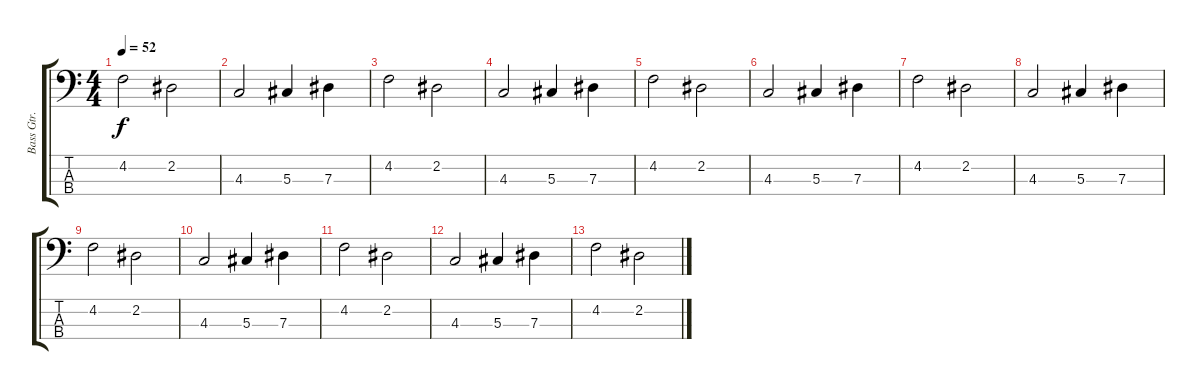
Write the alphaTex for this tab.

\track ("Bass Gtr." "Bass Gtr.") {instrument electricbassfinger}
\staff {score tabs}
\tuning (Gb2 Db2 Ab1 Eb1) {hide}
\ts (4 4)
\tempo 52
\clef f4
\ks c
4.2.2{dy f} 2.2.2 |
4.3.2 5.3.4 7.3.4 |
4.2.2 2.2.2 |
4.3.2 5.3.4 7.3.4 |
4.2.2 2.2.2 |
4.3.2 5.3.4 7.3.4 |
4.2.2 2.2.2 |
4.3.2 5.3.4 7.3.4 |
4.2.2 2.2.2 |
4.3.2 5.3.4 7.3.4 |
4.2.2 2.2.2 |
4.3.2 5.3.4 7.3.4 |
4.2.2 2.2.2
